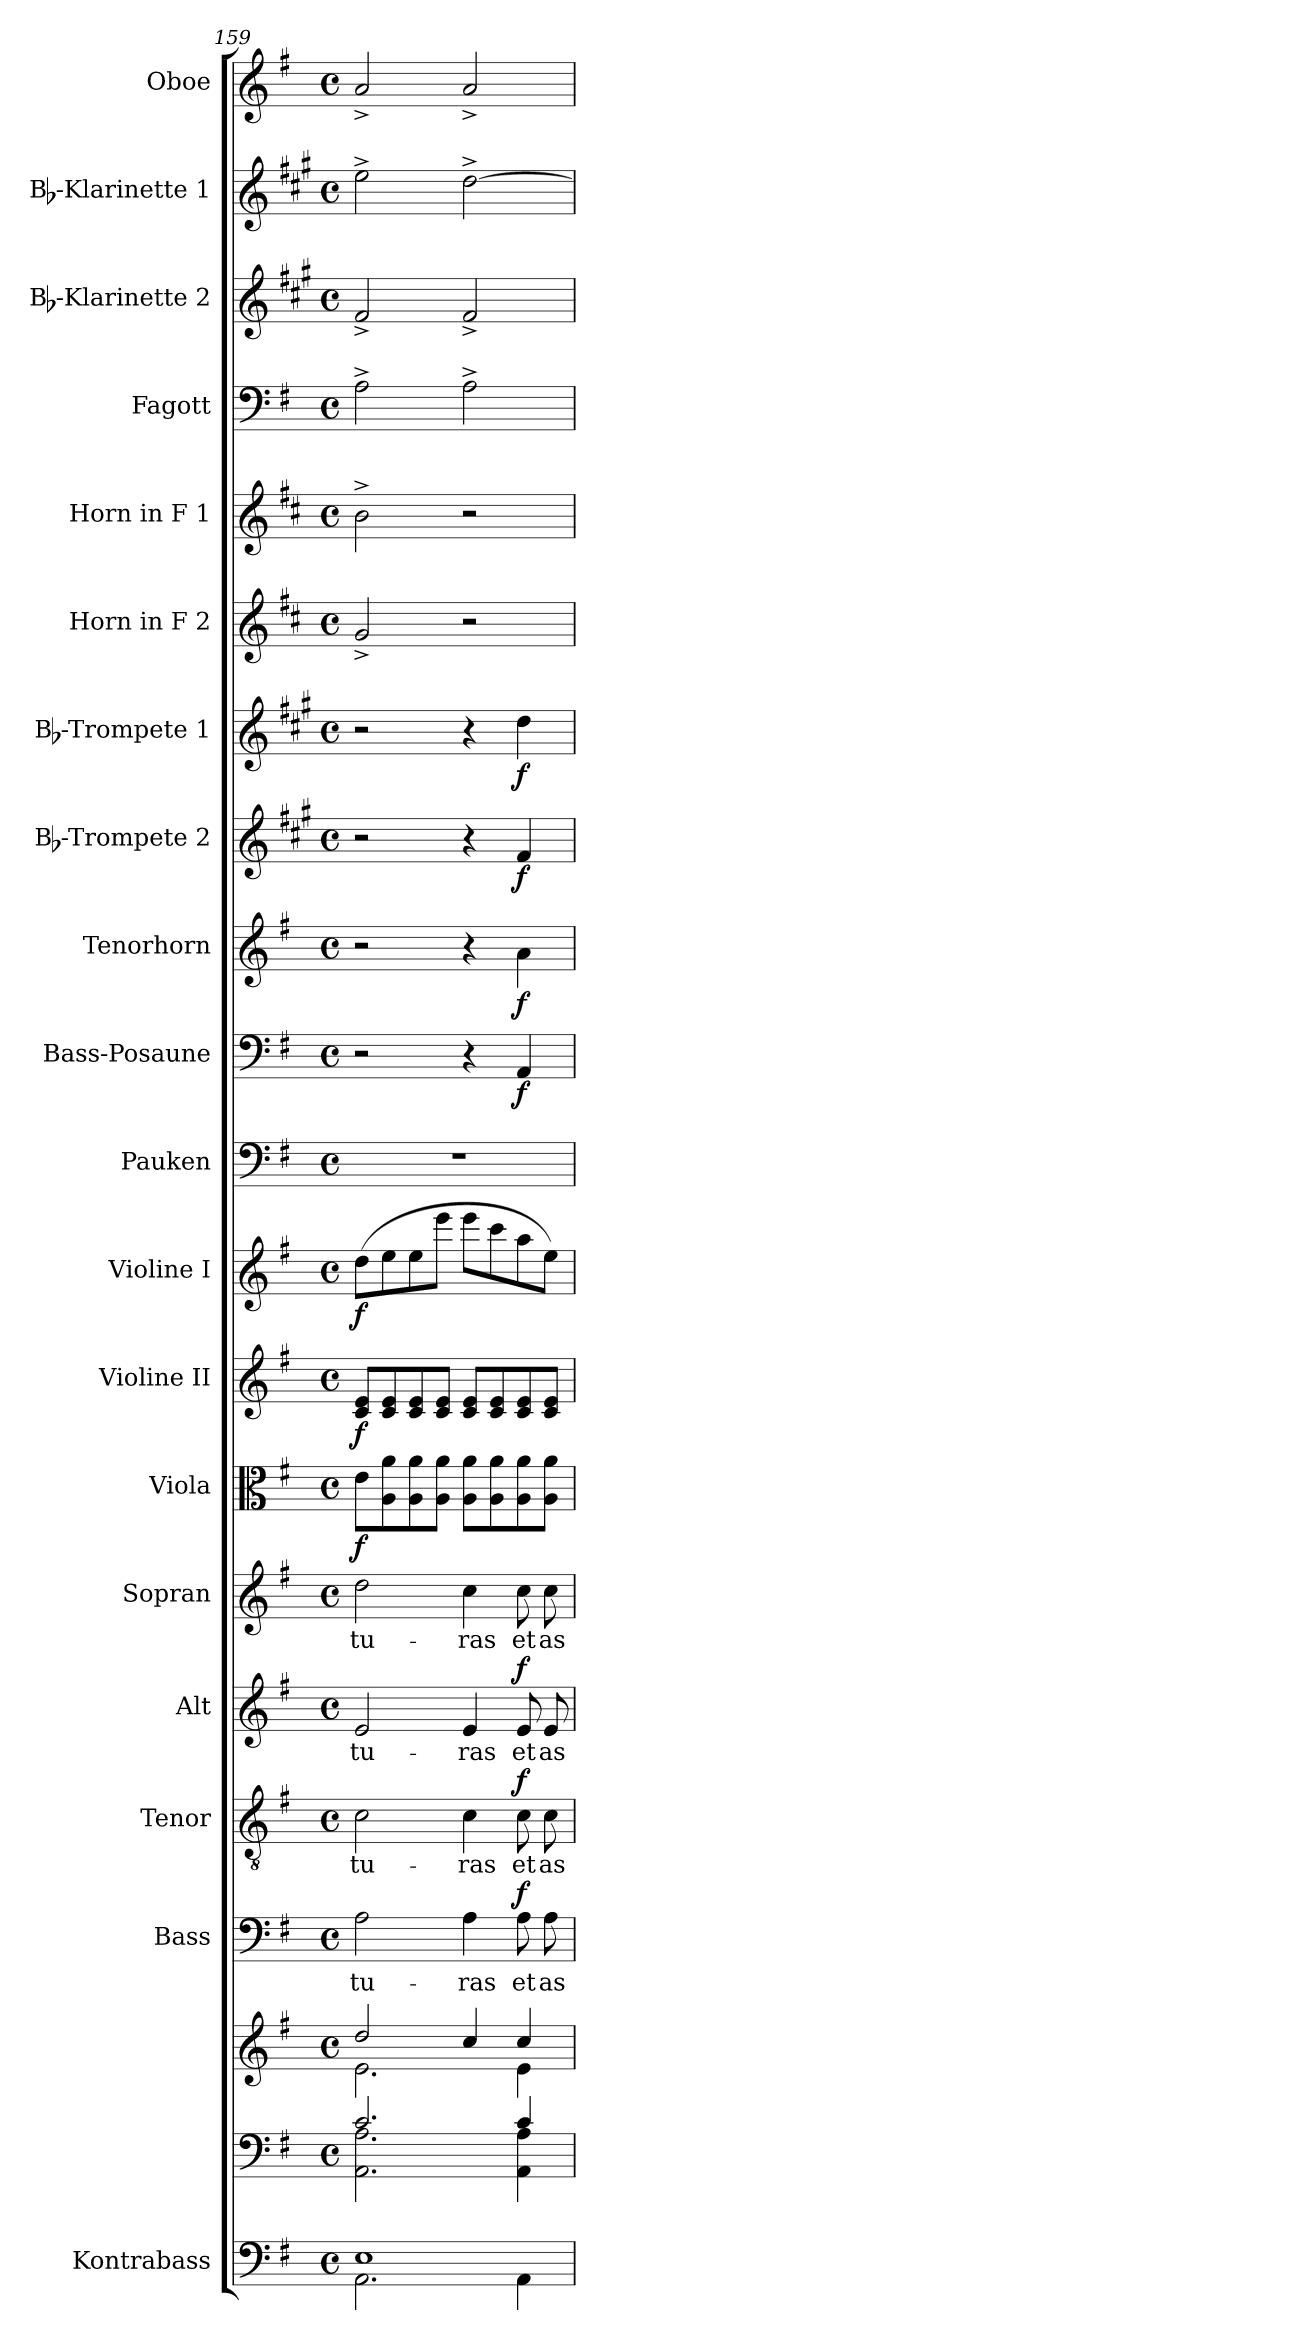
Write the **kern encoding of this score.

**kern	**kern	**kern	**kern	**text	**dynam	**kern	**text	**dynam	**kern	**text	**dynam	**kern	**text	**kern	**dynam	**kern	**dynam	**kern	**dynam	**kern	**kern	**dynam	**kern	**dynam	**kern	**dynam	**kern	**dynam	**kern	**kern	**kern	**kern	**kern	**kern
*part20	*part19	*part19	*part18	*part18	*part18	*part17	*part17	*part17	*part16	*part16	*part16	*part15	*part15	*part14	*part14	*part13	*part13	*part12	*part12	*part11	*part10	*part10	*part9	*part9	*part8	*part8	*part7	*part7	*part6	*part5	*part4	*part3	*part2	*part1
*staff21	*staff20	*staff19	*staff18	*staff18	*staff18	*staff17	*staff17	*staff17	*staff16	*staff16	*staff16	*staff15	*staff15	*staff14	*staff14	*staff13	*staff13	*staff12	*staff12	*staff11	*staff10	*staff10	*staff9	*staff9	*staff8	*staff8	*staff7	*staff7	*staff6	*staff5	*staff4	*staff3	*staff2	*staff1
*I"Kontrabass	*	*	*I"Bass	*	*	*I"Tenor	*	*	*I"Alt	*	*	*I"Sopran	*	*I"Viola	*	*I"Violine II	*	*I"Violine I	*	*I"Pauken	*I"Bass-Posaune	*	*I"Tenorhorn	*	*I"Bb-Trompete 2	*	*I"Bb-Trompete 1	*	*I"Horn in F 2	*I"Horn in F 1	*I"Fagott	*I"Bb-Klarinette 2	*I"Bb-Klarinette 1	*I"Oboe
*I'Kb.	*	*	*I'B.	*	*	*I'T.	*	*	*I'A.	*	*	*I'S.	*	*I'Vla.	*	*I'Vl. II	*	*I'Vl. I	*	*I'Pk.	*I'B. Pos.	*	*I'T. Hrn.	*	*I'Bb Trp. 2	*	*I'Bb Trp. 1	*	*	*	*I'Fg.	*I'Bb Kl. 2	*I'Bb Kl. 1	*I'Ob.
*clefF4	*clefF4	*clefG2	*clefF4	*	*	*clefGv2	*	*	*clefG2	*	*	*clefG2	*	*clefC3	*	*clefG2	*	*clefG2	*	*clefF4	*clefF4	*	*clefG2	*	*clefG2	*	*clefG2	*	*clefG2	*clefG2	*clefF4	*clefG2	*clefG2	*clefG2
*ITrd7c12	*	*	*	*	*	*	*	*	*	*	*	*	*	*	*	*	*	*	*	*	*	*	*ITrd8c14	*	*ITrd1c2	*	*ITrd1c2	*	*ITrd4c7	*ITrd4c7	*	*ITrd1c2	*ITrd1c2	*
*k[f#]	*k[f#]	*k[f#]	*k[f#]	*	*	*k[f#]	*	*	*k[f#]	*	*	*k[f#]	*	*k[f#]	*	*k[f#]	*	*k[f#]	*	*k[f#]	*k[f#]	*	*k[f#]	*	*k[f#]	*	*k[f#]	*	*k[f#]	*k[f#]	*k[f#]	*k[f#]	*k[f#]	*k[f#]
*G:	*G:	*G:	*G:	*	*	*G:	*	*	*G:	*	*	*G:	*	*G:	*	*G:	*	*G:	*	*G:	*G:	*	*G:	*	*G:	*	*G:	*	*G:	*G:	*G:	*G:	*G:	*G:
*M4/4	*M4/4	*M4/4	*M4/4	*	*	*M4/4	*	*	*M4/4	*	*	*M4/4	*	*M4/4	*	*M4/4	*	*M4/4	*	*M4/4	*M4/4	*	*M4/4	*	*M4/4	*	*M4/4	*	*M4/4	*M4/4	*M4/4	*M4/4	*M4/4	*M4/4
*met(c)	*met(c)	*met(c)	*met(c)	*	*	*met(c)	*	*	*met(c)	*	*	*met(c)	*	*met(c)	*	*met(c)	*	*met(c)	*	*met(c)	*met(c)	*	*met(c)	*	*met(c)	*	*met(c)	*	*met(c)	*met(c)	*met(c)	*met(c)	*met(c)	*met(c)
=159	=159	=159	=159	=159	=159	=159	=159	=159	=159	=159	=159	=159	=159	=159	=159	=159	=159	=159	=159	=159	=159	=159	=159	=159	=159	=159	=159	=159	=159	=159	=159	=159	=159	=159
*^	*^	*^	*	*	*	*	*	*	*	*	*	*	*	*	*	*	*	*	*	*	*	*	*	*	*	*	*	*	*	*	*	*	*	*
!	!	!	!	!	!	!	!LO:LY:b	!	!	!LO:LY:b	!	!	!LO:LY:b	!	!	!LO:LY:b	!	!LO:DY:b	!	!LO:DY:b	!	!LO:DY:b	!	!	!	!	!	!	!	!	!	!	!	!	!	!	!
1EE	2.AAA\	2.c/	2.AA\ 2.A\	2dd/	2.e\	2A\	-tu-	.	2c\	-tu-	.	2e/	-tu-	.	2dd\	-tu-	8e\L	f	8c/ 8e/L	f	(>8dd\L	f	1r	2r	.	2r	.	2r	.	2r	.	2c^</	2e^>\	2A^>\	2e^</	2dd^>\	2a^</
.	.	.	.	.	.	.	.	.	.	.	.	.	.	.	.	.	8A\ 8a\	.	8c/ 8e/	.	8ee\	.	.	.	.	.	.	.	.	.	.	.	.	.	.	.	.
.	.	.	.	.	.	.	.	.	.	.	.	.	.	.	.	.	8A\ 8a\	.	8c/ 8e/	.	8ee\	.	.	.	.	.	.	.	.	.	.	.	.	.	.	.	.
.	.	.	.	.	.	.	.	.	.	.	.	.	.	.	.	.	8A\ 8a\J	.	8c/ 8e/J	.	8eee\J	.	.	.	.	.	.	.	.	.	.	.	.	.	.	.	.
!	!	!	!	!	!	!	!LO:LY:b	!	!	!LO:LY:b	!	!	!LO:LY:b	!	!	!LO:LY:b	!	!	!	!	!	!	!	!	!	!	!	!	!	!	!	!	!	!	!	!	!
.	.	.	.	4cc/	.	4A\	-ras	.	4c\	-ras	.	4e/	-ras	.	4cc\	-ras	8A\ 8a\L	.	8c/ 8e/L	.	8eee\L	.	.	4r	.	4r	.	4r	.	4r	.	2r	2r	2A^>\	2e^</	[2cc^>\	2a^</
.	.	.	.	.	.	.	.	.	.	.	.	.	.	.	.	.	8A\ 8a\	.	8c/ 8e/	.	8ccc\	.	.	.	.	.	.	.	.	.	.	.	.	.	.	.	.
!	!	!	!	!	!	!	!LO:LY:b	!LO:DY:a	!	!LO:LY:b	!LO:DY:a	!	!LO:LY:b	!LO:DY:a	!	!LO:LY:b	!	!	!	!	!	!	!	!	!LO:DY:b	!	!LO:DY:b	!	!LO:DY:b	!	!LO:DY:b	!	!	!	!	!	!
.	4AAA\	4c/	4AA\ 4A\	4cc/	4e\	8A\	et	f	8c\	et	f	8e/	et	f	8cc\	et	8A\ 8a\	.	8c/ 8e/	.	8aa\	.	.	4AA/	f	4A\	f	4e/	f	4cc\	f	.	.	.	.	.	.
!	!	!	!	!	!	!	!LO:LY:b	!	!	!LO:LY:b	!	!	!LO:LY:b	!	!	!LO:LY:b	!	!	!	!	!	!	!	!	!	!	!	!	!	!	!	!	!	!	!	!	!
.	.	.	.	.	.	8A\	as-	.	8c\	as-	.	8e/	as-	.	8cc\	as-	8A\ 8a\J	.	8c/ 8e/J	.	8ee\J)	.	.	.	.	.	.	.	.	.	.	.	.	.	.	.	.
*v	*v	*	*	*	*	*	*	*	*	*	*	*	*	*	*	*	*	*	*	*	*	*	*	*	*	*	*	*	*	*	*	*	*	*	*	*	*
*	*v	*v	*	*	*	*	*	*	*	*	*	*	*	*	*	*	*	*	*	*	*	*	*	*	*	*	*	*	*	*	*	*	*	*	*	*
*	*	*v	*v	*	*	*	*	*	*	*	*	*	*	*	*	*	*	*	*	*	*	*	*	*	*	*	*	*	*	*	*	*	*	*	*
=	=	=	=	=	=	=	=	=	=	=	=	=	=	=	=	=	=	=	=	=	=	=	=	=	=	=	=	=	=	=	=	=	=	=
*-	*-	*-	*-	*-	*-	*-	*-	*-	*-	*-	*-	*-	*-	*-	*-	*-	*-	*-	*-	*-	*-	*-	*-	*-	*-	*-	*-	*-	*-	*-	*-	*-	*-	*-
